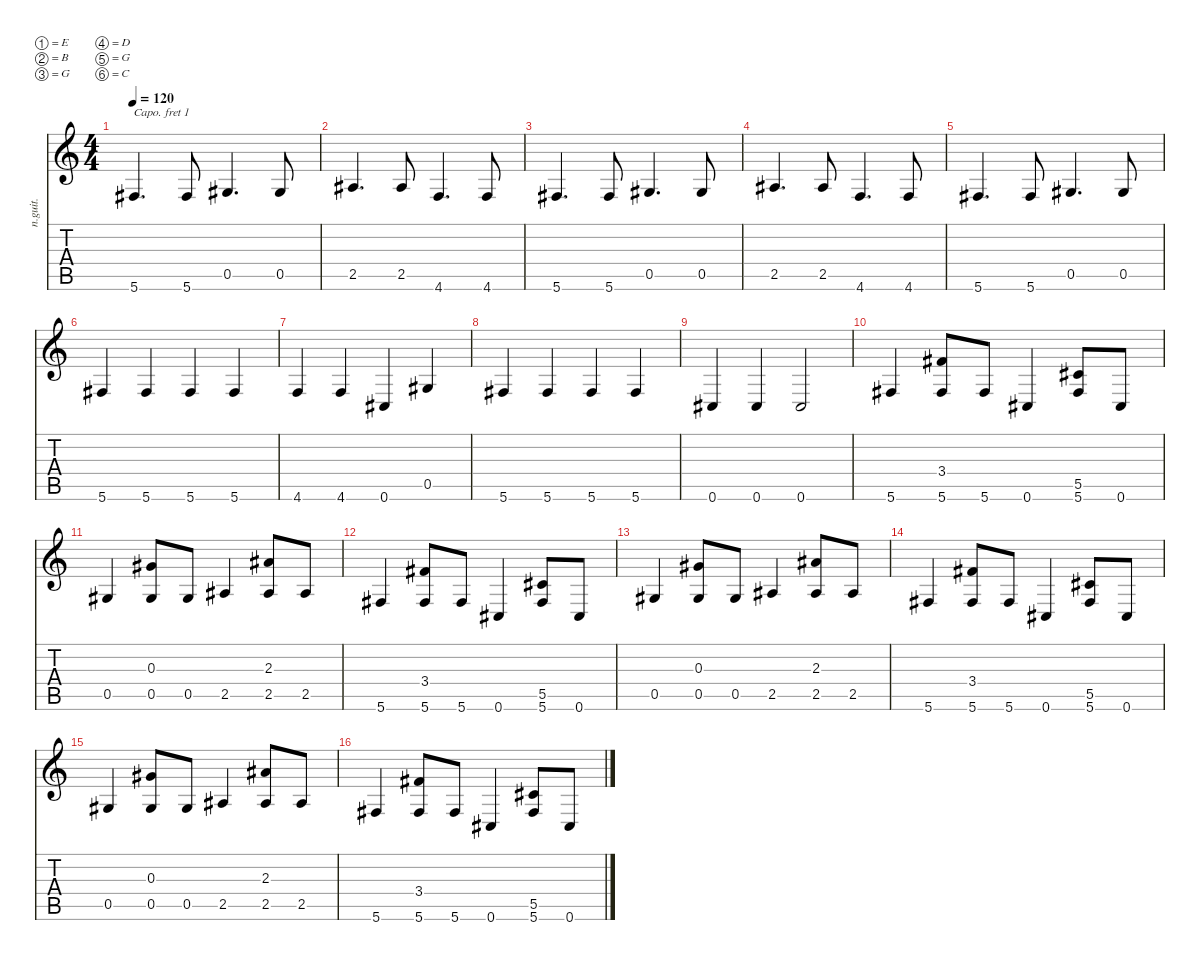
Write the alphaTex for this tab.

\defaultSystemsLayout 4
\hideDynamics
\bracketExtendMode nobrackets
\otherSystemsTrackNameOrientation horizontal
\track ("Guitar 3 (bass)" "n.guit.") {defaultSystemsLayout 6 mute instrument acousticguitarnylon}
\staff {score tabs}
\capo 1
\tuning (E4 B3 G3 D3 G2 C2)
\ts (4 4)
\tempo 120
\clef g2
\ks c
5.6{acc #}.4{d dy mf beam Up} 5.6{acc #}.8{dy mp beam Up} 0.5{acc #}.4{d dy mf beam Up} 0.5{acc #}.8{dy mp beam Up} |
2.5{acc #}.4{d dy mf beam Up} 2.5{acc #}.8{dy mp beam Up} 4.6.4{d dy mf beam Up} 4.6.8{dy mp beam Up} |
5.6{acc #}.4{d dy mf beam Up} 5.6{acc #}.8{dy mp beam Up} 0.5{acc #}.4{d dy mf beam Up} 0.5{acc #}.8{dy mp beam Up} |
2.5{acc #}.4{d dy mf beam Up} 2.5{acc #}.8{dy mp beam Up} 4.6.4{d dy mf beam Up} 4.6.8{dy mp beam Up} |
5.6{acc #}.4{d dy mf beam Up} 5.6{acc #}.8{dy mp beam Up} 0.5{acc #}.4{d dy mf beam Up} 0.5{acc #}.8{dy mp beam Up} |
5.6{acc #}.4{dy mf beam Up} 5.6{acc #}.4{beam Up} 5.6{acc #}.4{beam Up} 5.6{acc #}.4{beam Up} |
4.6.4{beam Up} 4.6.4{beam Up} 0.6{acc #}.4{beam Up} 0.5{acc #}.4{beam Up} |
5.6{acc #}.4{beam Up} 5.6{acc #}.4{beam Up} 5.6{acc #}.4{beam Up} 5.6{acc #}.4{beam Up} |
0.6{acc #}.4{beam Up} 0.6{acc #}.4{beam Up} 0.6{acc #}.2{beam Up} |
5.6{acc #}.4{beam Up} (3.4{acc #} 5.6{acc #}).8{beam Up} 5.6{acc #}.8{beam Up} 0.6{acc #}.4{beam Up} (5.6{acc #} 5.5{acc #}).8{beam Up} 0.6{acc #}.8{beam Up} |
0.5{acc #}.4{beam Up} (0.5{acc #} 0.3{acc #}).8{beam Up} 0.5{acc #}.8{beam Up} 2.5{acc #}.4{beam Up} (2.5{acc #} 2.3{acc #}).8{beam Up} 2.5{acc #}.8{beam Up} |
5.6{acc #}.4{beam Up} (3.4{acc #} 5.6{acc #}).8{beam Up} 5.6{acc #}.8{beam Up} 0.6{acc #}.4{beam Up} (5.6{acc #} 5.5{acc #}).8{beam Up} 0.6{acc #}.8{beam Up} |
0.5{acc #}.4{beam Up} (0.5{acc #} 0.3{acc #}).8{beam Up} 0.5{acc #}.8{beam Up} 2.5{acc #}.4{beam Up} (2.5{acc #} 2.3{acc #}).8{beam Up} 2.5{acc #}.8{beam Up} |
5.6{acc #}.4{beam Up} (3.4{acc #} 5.6{acc #}).8{beam Up} 5.6{acc #}.8{beam Up} 0.6{acc #}.4{beam Up} (5.6{acc #} 5.5{acc #}).8{beam Up} 0.6{acc #}.8{beam Up} |
0.5{acc #}.4{beam Up} (0.5{acc #} 0.3{acc #}).8{beam Up} 0.5{acc #}.8{beam Up} 2.5{acc #}.4{beam Up} (2.5{acc #} 2.3{acc #}).8{beam Up} 2.5{acc #}.8{beam Up} |
5.6{acc #}.4{beam Up} (3.4{acc #} 5.6{acc #}).8{beam Up} 5.6{acc #}.8{beam Up} 0.6{acc #}.4{beam Up} (5.6{acc #} 5.5{acc #}).8{beam Up} 0.6{acc #}.8{beam Up}
